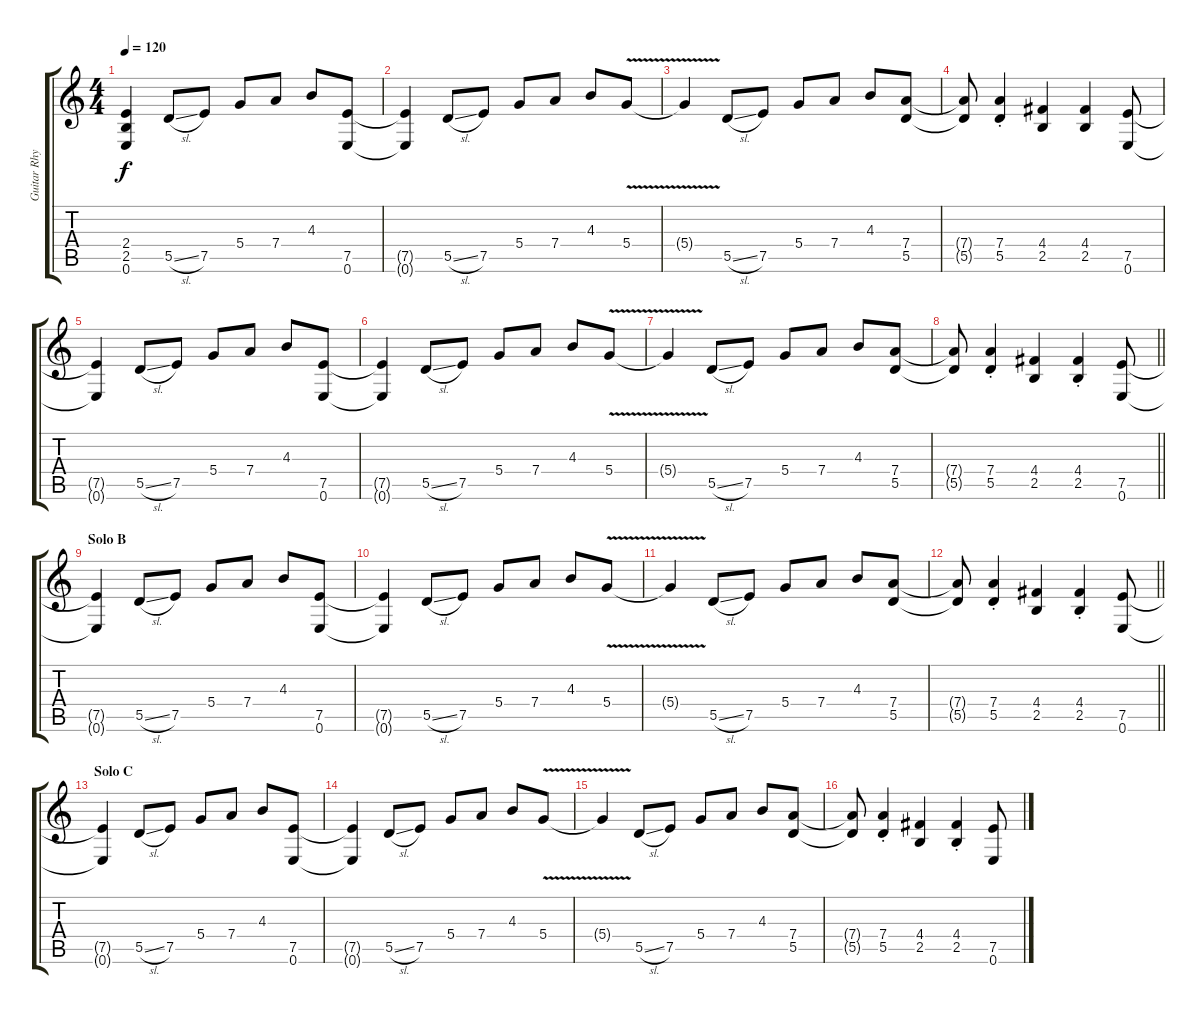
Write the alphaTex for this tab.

\track ("Guitar Rhythm" "Guitar Rhy") {instrument electricguitarclean}
\staff {score tabs}
\tuning (E4 B3 G3 D3 A2 E2) {hide}
\ts (4 4)
\tempo 120
\clef g2
\ks c
(2.4{t} 2.5{t} 0.6{t}).4{dy f} 5.5{sl}.8 7.5.8 5.4.8 7.4.8 4.3.8 (7.5 0.6).8 |
(7.5{t} 0.6{t}).4 5.5{sl}.8 7.5.8 5.4.8 7.4.8 4.3.8 5.4{v}.8 |
5.4{t}.4 5.5{sl}.8 7.5.8 5.4.8 7.4.8 4.3.8 (7.4 5.5).8 |
(7.4{t} 5.5{t}).8 (7.4{st} 5.5{st}).4 (4.4 2.5).4 (4.4 2.5).4 (7.5 0.6).8 |
(7.5{t} 0.6{t}).4 5.5{sl}.8 7.5.8 5.4.8 7.4.8 4.3.8 (7.5 0.6).8 |
(7.5{t} 0.6{t}).4 5.5{sl}.8 7.5.8 5.4.8 7.4.8 4.3.8 5.4{v}.8 |
5.4{t}.4 5.5{sl}.8 7.5.8 5.4.8 7.4.8 4.3.8 (7.4 5.5).8 |
\barLineRight lightlight
(7.4{t} 5.5{t}).8 (7.4{st} 5.5{st}).4 (4.4 2.5).4 (4.4{st} 2.5{st}).4 (7.5 0.6).8 |
\section ("" "Solo B")
(7.5{t} 0.6{t}).4 5.5{sl}.8 7.5.8 5.4.8 7.4.8 4.3.8 (7.5 0.6).8 |
(7.5{t} 0.6{t}).4 5.5{sl}.8 7.5.8 5.4.8 7.4.8 4.3.8 5.4{v}.8 |
5.4{t}.4 5.5{sl}.8 7.5.8 5.4.8 7.4.8 4.3.8 (7.4 5.5).8 |
\barLineRight lightlight
(7.4{t} 5.5{t}).8 (7.4{st} 5.5{st}).4 (4.4 2.5).4 (4.4{st} 2.5{st}).4 (7.5 0.6).8 |
\section ("" "Solo C")
(7.5{t} 0.6{t}).4 5.5{sl}.8 7.5.8 5.4.8 7.4.8 4.3.8 (7.5 0.6).8 |
(7.5{t} 0.6{t}).4 5.5{sl}.8 7.5.8 5.4.8 7.4.8 4.3.8 5.4{v}.8 |
5.4{t}.4 5.5{sl}.8 7.5.8 5.4.8 7.4.8 4.3.8 (7.4 5.5).8 |
(7.4{t} 5.5{t}).8 (7.4{st} 5.5{st}).4 (4.4 2.5).4 (4.4{st} 2.5{st}).4 (7.5 0.6).8
